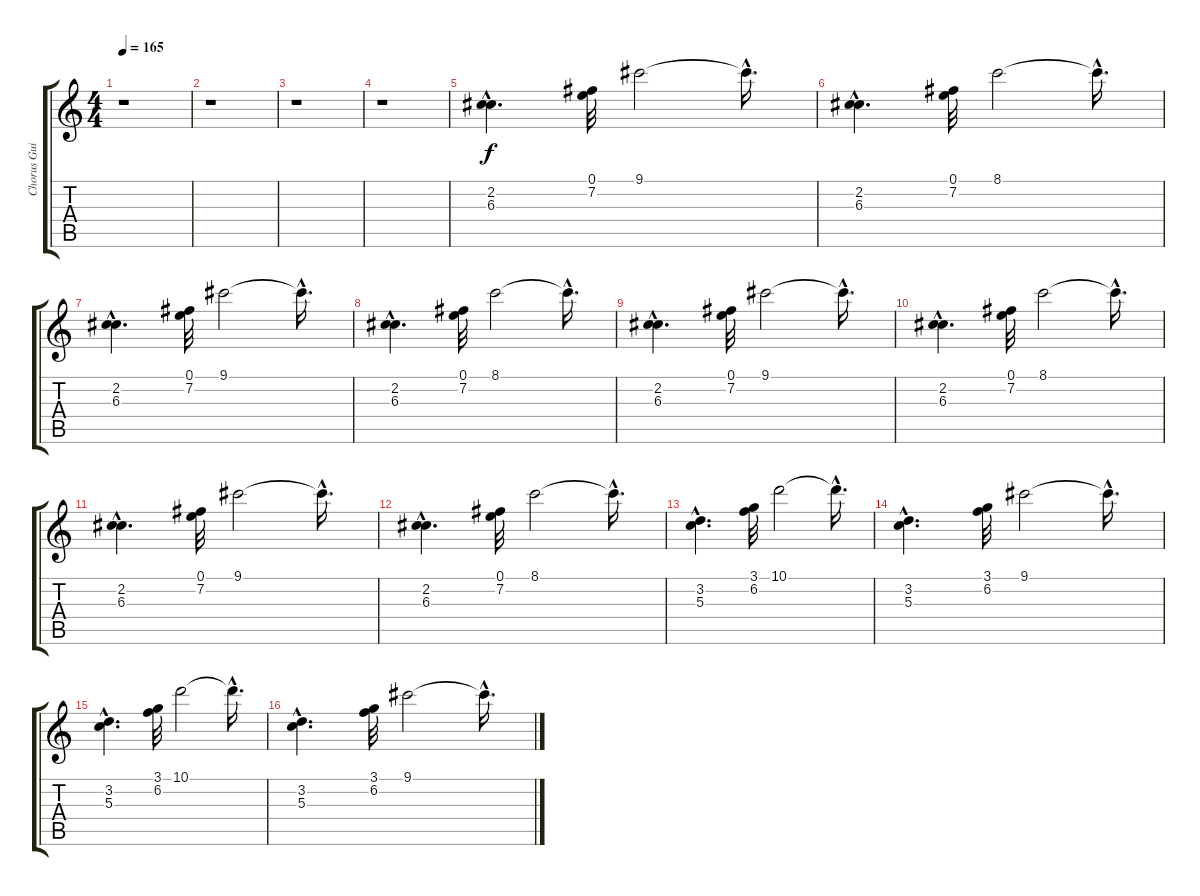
\track ("Chorus Guitar" "Chorus Gui") {instrument electricguitarmuted}
\staff {score tabs}
\tuning (E4 B3 G3 D3 A2 E2) {hide}
\ts (4 4)
\tempo 165
\clef g2
\ks c
r.1{dy f} |
r.1 |
r.1 |
r.1 |
(2.2{hac} 6.3{hac}).4{d} (0.1 7.2).32 9.1.2 9.1{hac t}.16{d} |
(2.2{hac} 6.3{hac}).4{d} (0.1 7.2).32 8.1.2 8.1{hac t}.16{d} |
(2.2{hac} 6.3{hac}).4{d} (0.1 7.2).32 9.1.2 9.1{hac t}.16{d} |
(2.2{hac} 6.3{hac}).4{d} (0.1 7.2).32 8.1.2 8.1{hac t}.16{d} |
(2.2{hac} 6.3{hac}).4{d} (0.1 7.2).32 9.1.2 9.1{hac t}.16{d} |
(2.2{hac} 6.3{hac}).4{d} (0.1 7.2).32 8.1.2 8.1{hac t}.16{d} |
(2.2{hac} 6.3{hac}).4{d} (0.1 7.2).32 9.1.2 9.1{hac t}.16{d} |
(2.2{hac} 6.3{hac}).4{d} (0.1 7.2).32 8.1.2 8.1{hac t}.16{d} |
(3.2{hac} 5.3{hac}).4{d} (3.1 6.2).32 10.1.2 10.1{hac t}.16{d} |
(3.2{hac} 5.3{hac}).4{d} (3.1 6.2).32 9.1.2 9.1{hac t}.16{d} |
(3.2{hac} 5.3{hac}).4{d} (3.1 6.2).32 10.1.2 10.1{hac t}.16{d} |
(3.2{hac} 5.3{hac}).4{d} (3.1 6.2).32 9.1.2 9.1{hac t}.16{d}
